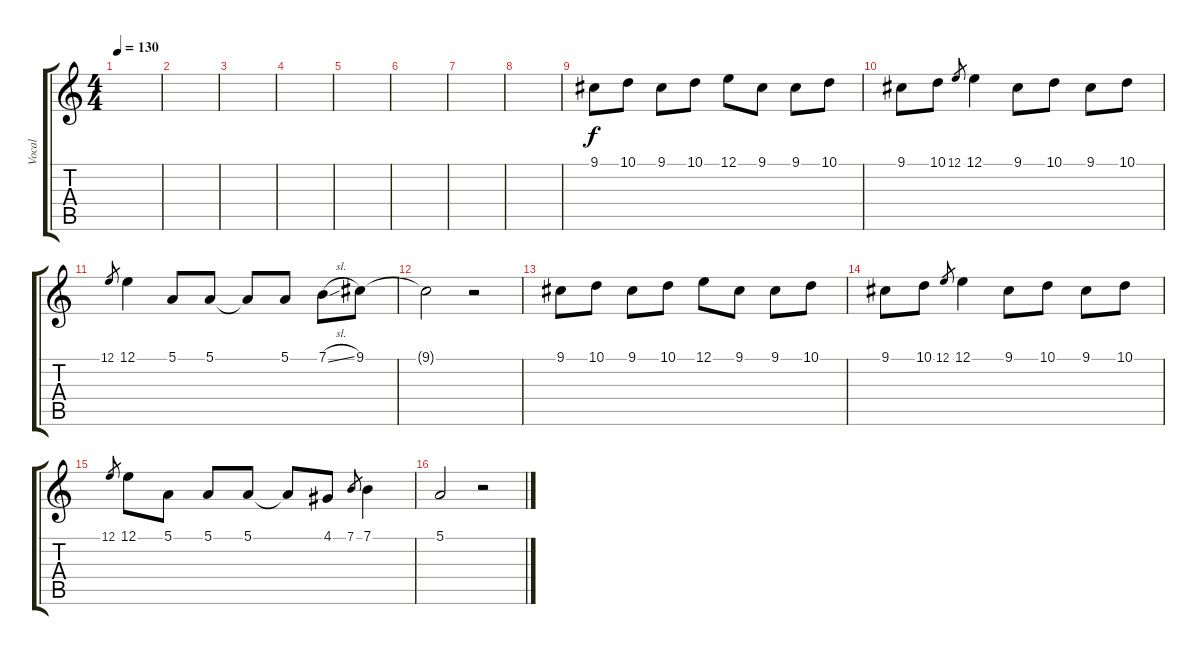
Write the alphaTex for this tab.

\track ("Vocal" "Vocal") {instrument bassoon}
\staff {score tabs}
\tuning (E4 B3 G3 D3 A2 E2) {hide}
\ts (4 4)
\tempo 130
\clef g2
\ks c
|
|
|
|
|
|
|
|
9.1.8 10.1.8 9.1.8 10.1.8 12.1.8 9.1.8 9.1.8 10.1.8 |
9.1.8 10.1.8 12.1.8{gr} 12.1.4 9.1.8 10.1.8 9.1.8 10.1.8 |
12.1.8{gr} 12.1.4 5.1.8 5.1.8 5.1{t}.8 5.1.8 7.1{sl}.8 9.1.8 |
9.1{t}.2 r.2 |
9.1.8 10.1.8 9.1.8 10.1.8 12.1.8 9.1.8 9.1.8 10.1.8 |
9.1.8 10.1.8 12.1.8{gr} 12.1.4 9.1.8 10.1.8 9.1.8 10.1.8 |
12.1.8{gr} 12.1.8 5.1.8 5.1.8 5.1.8 5.1{t}.8 4.1.8 7.1.8{gr} 7.1.4 |
5.1.2 r.2
